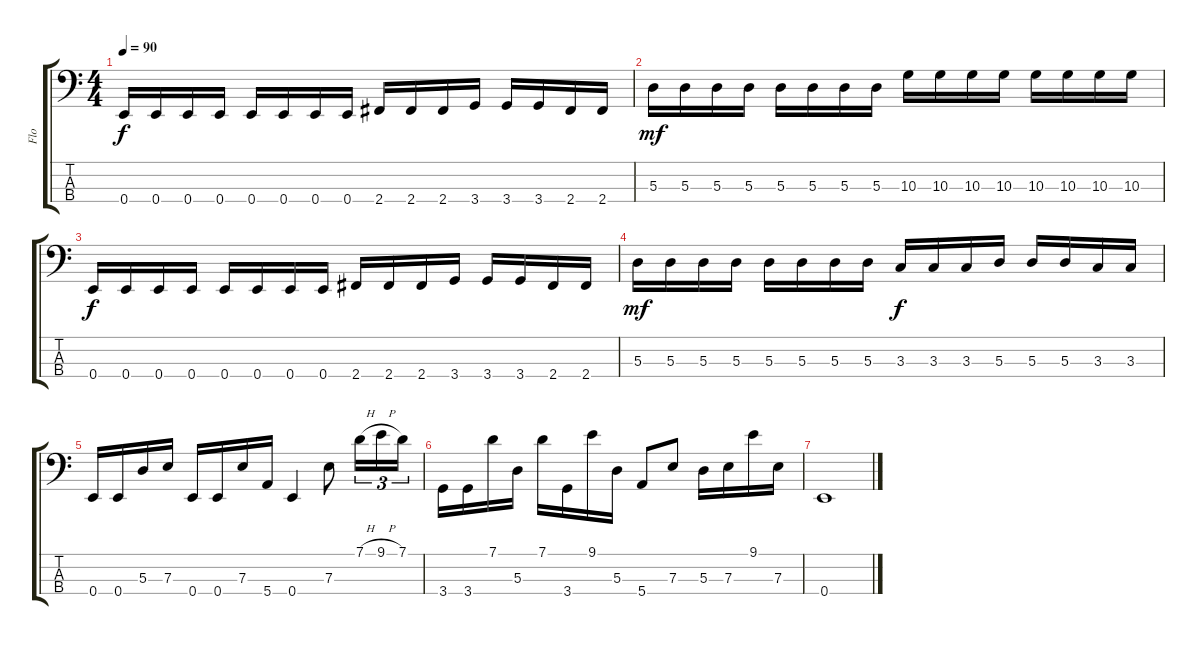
\track ("Flo" "Flo") {instrument slapbass2}
\staff {score tabs}
\tuning (G2 D2 A1 E1) {hide}
\ts (4 4)
\tempo 90
\clef f4
\ks c
0.4.16{dy f} 0.4.16 0.4.16 0.4.16 0.4.16 0.4.16 0.4.16 0.4.16 2.4.16 2.4.16 2.4.16 3.4.16 3.4.16 3.4.16 2.4.16 2.4.16 |
5.3.16{dy mf} 5.3.16 5.3.16 5.3.16 5.3.16 5.3.16 5.3.16 5.3.16 10.3.16 10.3.16 10.3.16 10.3.16 10.3.16 10.3.16 10.3.16 10.3.16 |
0.4.16{dy f} 0.4.16 0.4.16 0.4.16 0.4.16 0.4.16 0.4.16 0.4.16 2.4.16 2.4.16 2.4.16 3.4.16 3.4.16 3.4.16 2.4.16 2.4.16 |
5.3.16{dy mf} 5.3.16 5.3.16 5.3.16 5.3.16 5.3.16 5.3.16 5.3.16 3.3.16{dy f} 3.3.16 3.3.16 5.3.16 5.3.16 5.3.16 3.3.16 3.3.16 |
0.4.16 0.4.16 5.3.16 7.3.16 0.4.16 0.4.16 7.3.16 5.4.16 0.4.4 7.3.8 7.1{h}.16{tu (3 2)} 9.1{h}.16{tu (3 2)} 7.1.16{tu (3 2)} |
3.4.16 3.4.16 7.1.16 5.3.16 7.1.16 3.4.16 9.1.16 5.3.16 5.4.8 7.3.8 5.3.16 7.3.16 9.1.16 7.3.16 |
0.4.1
